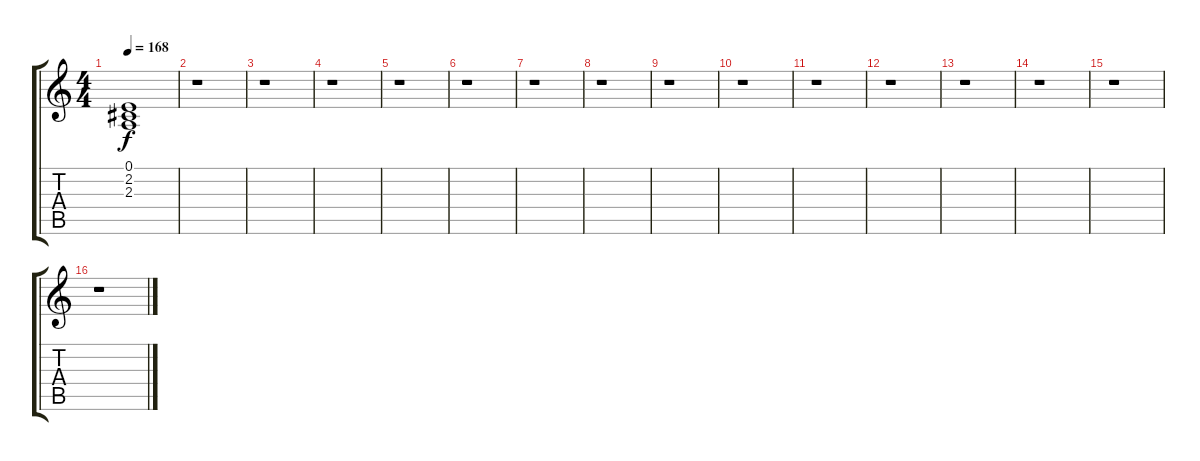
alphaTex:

\track "" {instrument lead3calliope}
\staff {score tabs}
\tuning (E4 B3 G3 D3 A2 E2) {hide}
\ts (4 4)
\tempo 168
\clef g2
\ks c
(0.1{t} 2.2{t} 2.3{t}).1{dy f} |
r.1 |
r.1 |
r.1 |
r.1 |
r.1 |
r.1 |
r.1 |
r.1 |
r.1 |
r.1 |
r.1 |
r.1 |
r.1 |
r.1 |
r.1
